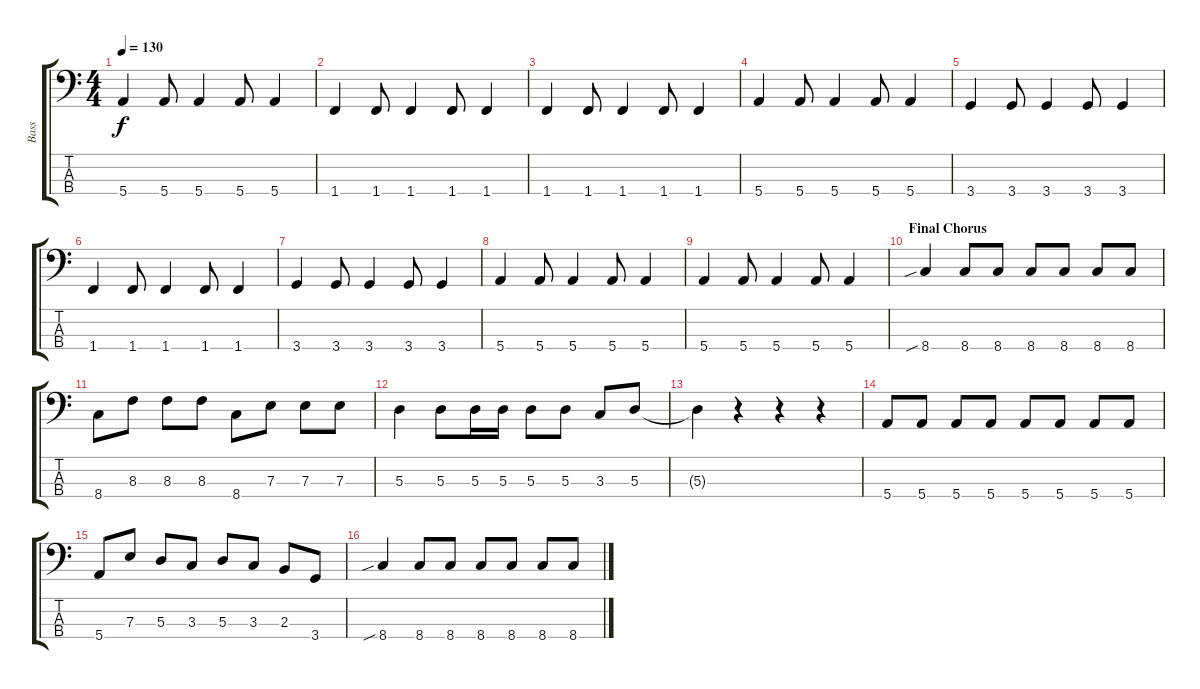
\track ("Bass" "Bass") {instrument electricbassfinger}
\staff {score tabs}
\tuning (G2 D2 A1 E1) {hide}
\ts (4 4)
\tempo 130
\clef f4
\ks c
5.4.4{dy f} 5.4.8 5.4.4 5.4.8 5.4.4 |
1.4.4 1.4.8 1.4.4 1.4.8 1.4.4 |
1.4.4 1.4.8 1.4.4 1.4.8 1.4.4 |
5.4.4 5.4.8 5.4.4 5.4.8 5.4.4 |
3.4.4 3.4.8 3.4.4 3.4.8 3.4.4 |
1.4.4 1.4.8 1.4.4 1.4.8 1.4.4 |
3.4.4 3.4.8 3.4.4 3.4.8 3.4.4 |
5.4.4 5.4.8 5.4.4 5.4.8 5.4.4 |
5.4.4 5.4.8 5.4.4 5.4.8 5.4.4 |
\section ("" "Final Chorus")
8.4{sib}.4 8.4.8 8.4.8 8.4.8 8.4.8 8.4.8 8.4.8 |
8.4.8 8.3.8 8.3.8 8.3.8 8.4.8 7.3.8 7.3.8 7.3.8 |
5.3.4 5.3.8 5.3.16 5.3.16 5.3.8 5.3.8 3.3.8 5.3.8 |
5.3{t}.4 r.4 r.4 r.4 |
5.4.8 5.4.8 5.4.8 5.4.8 5.4.8 5.4.8 5.4.8 5.4.8 |
5.4.8 7.3.8 5.3.8 3.3.8 5.3.8 3.3.8 2.3.8 3.4.8 |
8.4{sib}.4 8.4.8 8.4.8 8.4.8 8.4.8 8.4.8 8.4.8
